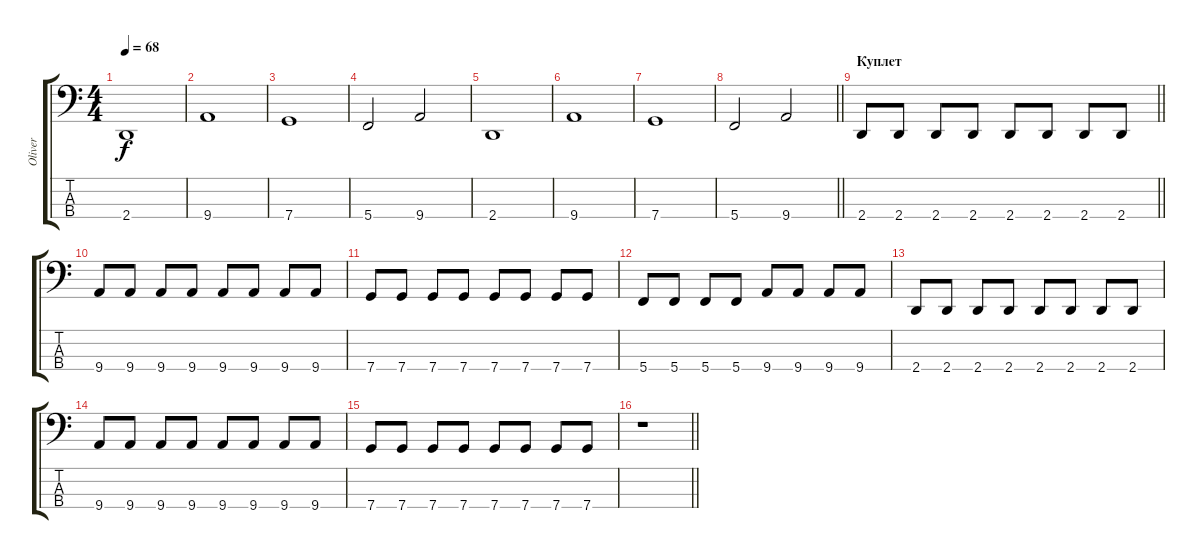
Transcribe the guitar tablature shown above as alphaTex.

\track ("Oliver" "Oliver") {instrument electricbassfinger}
\staff {score tabs}
\tuning (F2 C2 G1 C1) {hide}
\ts (4 4)
\tempo 68
\clef f4
\ks c
2.4.1{dy f} |
9.4.1 |
7.4.1 |
5.4.2 9.4.2 |
2.4.1 |
9.4.1 |
7.4.1 |
\barLineRight lightlight
5.4.2 9.4.2 |
\section ("" "Куплет ")
\barLineRight lightlight
2.4.8 2.4.8 2.4.8 2.4.8 2.4.8 2.4.8 2.4.8 2.4.8 |
9.4.8 9.4.8 9.4.8 9.4.8 9.4.8 9.4.8 9.4.8 9.4.8 |
7.4.8 7.4.8 7.4.8 7.4.8 7.4.8 7.4.8 7.4.8 7.4.8 |
5.4.8 5.4.8 5.4.8 5.4.8 9.4.8 9.4.8 9.4.8 9.4.8 |
2.4.8 2.4.8 2.4.8 2.4.8 2.4.8 2.4.8 2.4.8 2.4.8 |
9.4.8 9.4.8 9.4.8 9.4.8 9.4.8 9.4.8 9.4.8 9.4.8 |
7.4.8 7.4.8 7.4.8 7.4.8 7.4.8 7.4.8 7.4.8 7.4.8 |
\barLineRight lightlight
r.1
